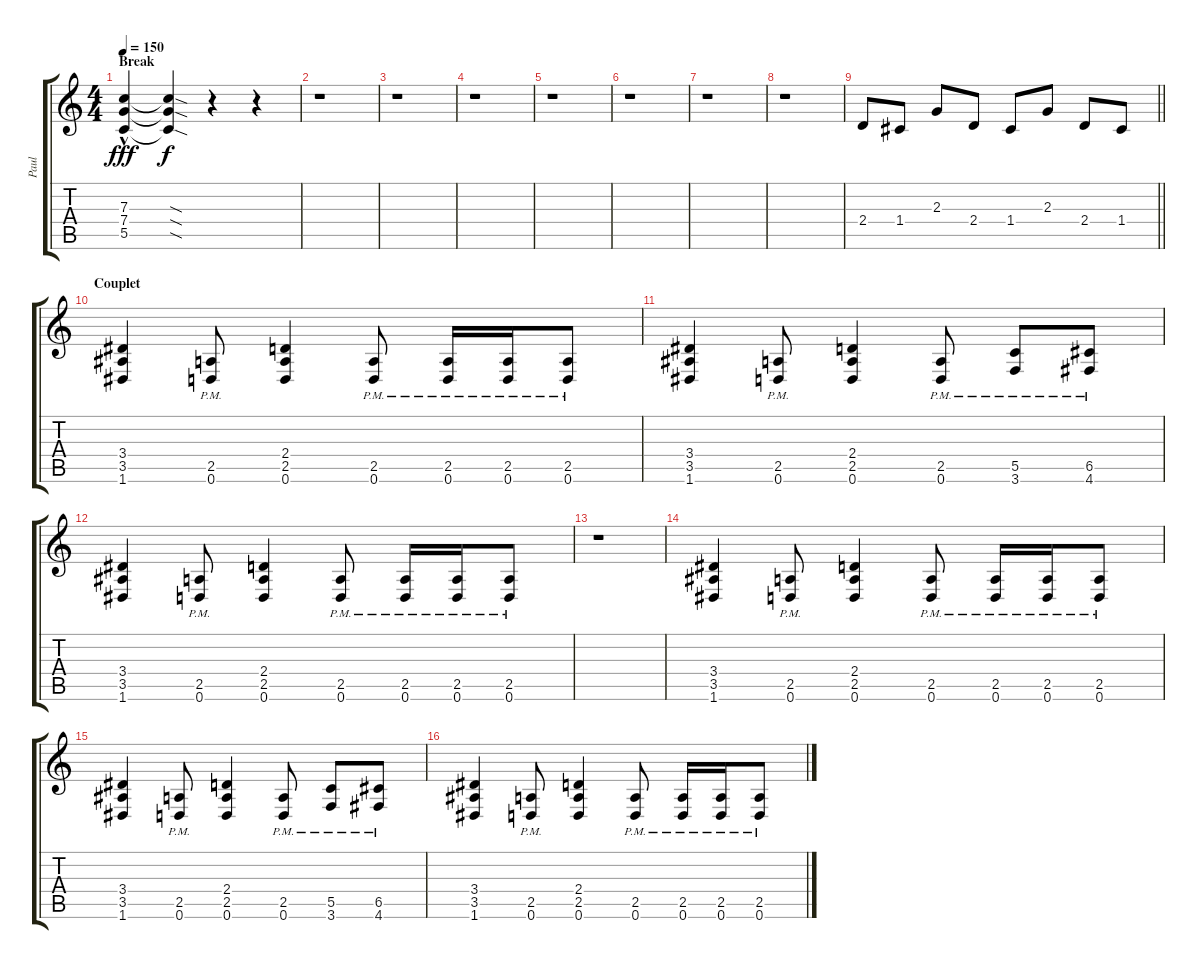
\track ("Paul" "Paul") {instrument distortionguitar}
\staff {score tabs}
\tuning (D4 A3 F3 C3 G2 D2) {hide}
\ts (4 4)
\section ("" "Break")
\tempo 150
\clef g2
\ks c
(7.3 7.4{hac} 5.5{hac}).4{dy fff} (7.3{sod t} 7.4{sod t} 5.5{sod t}).4{dy f} r.4 r.4 |
r.1 |
r.1 |
r.1 |
r.1 |
r.1 |
r.1 |
r.1 |
\barLineRight lightlight
2.4.8{volume 10} 1.4.8 2.3.8 2.4.8 1.4.8 2.3.8 2.4.8 1.4.8 |
\section ("" "Couplet")
(3.4 3.5 1.6).4{volume 16} (2.5{pm} 0.6{pm}).8 (2.4 2.5 0.6).4 (2.5{pm} 0.6{pm}).8 (2.5{pm} 0.6{pm}).16 (2.5{pm} 0.6{pm}).16 (2.5{pm} 0.6{pm}).8 |
(3.4 3.5 1.6).4 (2.5{pm} 0.6{pm}).8 (2.4 2.5 0.6).4 (2.5{pm} 0.6{pm}).8 (5.5{pm} 3.6{pm}).8 (6.5{pm} 4.6{pm}).8 |
(3.4 3.5 1.6).4 (2.5{pm} 0.6{pm}).8 (2.4 2.5 0.6).4 (2.5{pm} 0.6{pm}).8 (2.5{pm} 0.6{pm}).16 (2.5{pm} 0.6{pm}).16 (2.5{pm} 0.6{pm}).8 |
r.1 |
(3.4 3.5 1.6).4 (2.5{pm} 0.6{pm}).8 (2.4 2.5 0.6).4 (2.5{pm} 0.6{pm}).8 (2.5{pm} 0.6{pm}).16 (2.5{pm} 0.6{pm}).16 (2.5{pm} 0.6{pm}).8 |
(3.4 3.5 1.6).4 (2.5{pm} 0.6{pm}).8 (2.4 2.5 0.6).4 (2.5{pm} 0.6{pm}).8 (5.5{pm} 3.6{pm}).8 (6.5{pm} 4.6{pm}).8 |
(3.4 3.5 1.6).4 (2.5{pm} 0.6{pm}).8 (2.4 2.5 0.6).4 (2.5{pm} 0.6{pm}).8 (2.5{pm} 0.6{pm}).16 (2.5{pm} 0.6{pm}).16 (2.5{pm} 0.6{pm}).8
